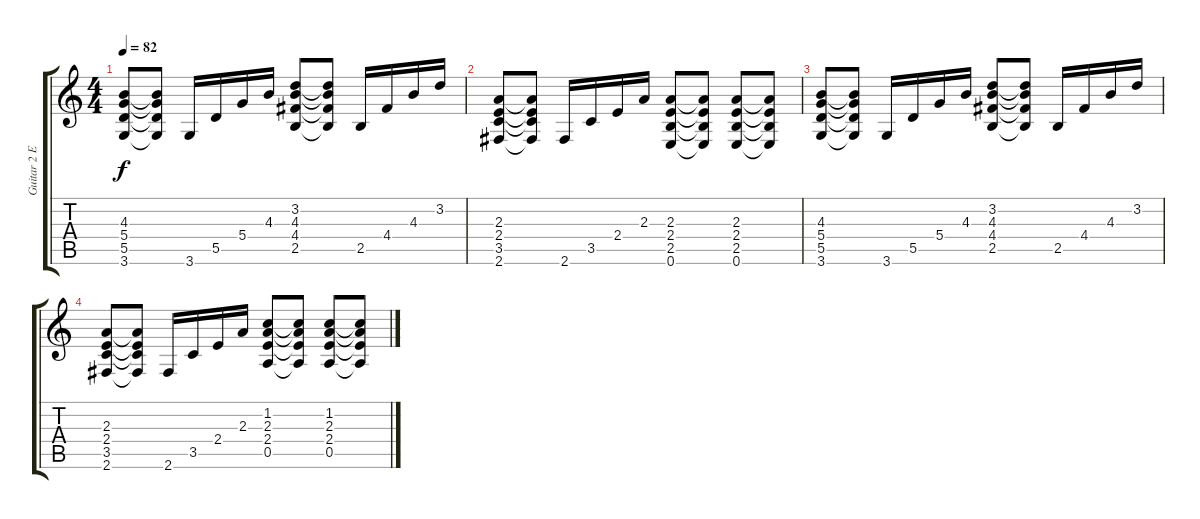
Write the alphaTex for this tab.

\track ("Guitar 2 Electric" "Guitar 2 E") {instrument electricguitarclean}
\staff {score tabs}
\tuning (E4 B3 G3 D3 A2 E2) {hide}
\ts (4 4)
\tempo 82
\clef g2
\ks c
(4.3 5.4 5.5 3.6).8{dy f} (4.3{t} 5.4{t} 5.5{t} 3.6{t}).8 3.6.16 5.5.16 5.4.16 4.3.16 (3.2 4.3 4.4 2.5).8 (3.2{t} 4.3{t} 4.4{t} 2.5{t}).8 2.5.16 4.4.16 4.3.16 3.2.16 |
(2.3 2.4 3.5 2.6).8 (2.3{t} 2.4{t} 3.5{t} 2.6{t}).8 2.6.16 3.5.16 2.4.16 2.3.16 (2.3 2.4 2.5 0.6).8 (2.3{t} 2.4{t} 2.5{t} 0.6{t}).8 (2.3 2.4 2.5 0.6).8 (2.3{t} 2.4{t} 2.5{t} 0.6{t}).8 |
(4.3 5.4 5.5 3.6).8 (4.3{t} 5.4{t} 5.5{t} 3.6{t}).8 3.6.16 5.5.16 5.4.16 4.3.16 (3.2 4.3 4.4 2.5).8 (3.2{t} 4.3{t} 4.4{t} 2.5{t}).8 2.5.16 4.4.16 4.3.16 3.2.16 |
(2.3 2.4 3.5 2.6).8 (2.3{t} 2.4{t} 3.5{t} 2.6{t}).8 2.6.16 3.5.16 2.4.16 2.3.16 (1.2 2.3 2.4 0.5).8 (1.2{t} 2.3{t} 2.4{t} 0.5{t}).8 (1.2 2.3 2.4 0.5).8 (1.2{t} 2.3{t} 2.4{t} 0.5{t}).8
